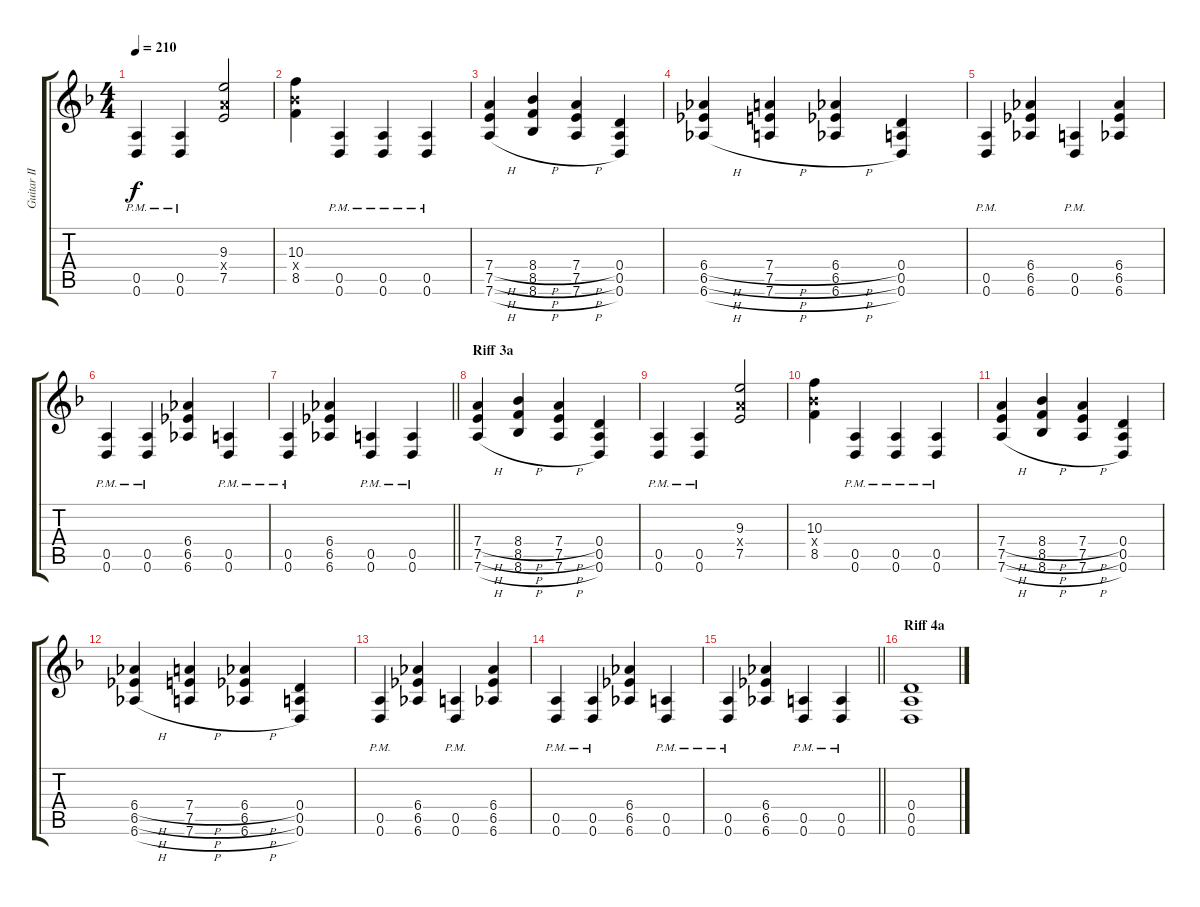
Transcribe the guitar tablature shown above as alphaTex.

\track ("Guitar II [Left]" "Guitar II ") {instrument distortionguitar}
\staff {score tabs}
\tuning (E4 B3 G3 D3 A2 D2) {hide}
\ts (4 4)
\tempo 210
\clef g2
\ks dminor
(0.5{pm} 0.6{pm}).4{dy f} (0.5{pm} 0.6{pm}).4 (9.3 7.4{x} 7.5).2 |
(10.3 8.4{x} 8.5).4 (0.5{pm} 0.6{pm}).4 (0.5{pm} 0.6{pm}).4 (0.5{pm} 0.6{pm}).4 |
(7.4{h} 7.5{h} 7.6{h}).4 (8.4{h} 8.5{h} 8.6{h}).4 (7.4{h} 7.5{h} 7.6{h}).4 (0.4 0.5 0.6).4 |
(6.4{h} 6.5{h} 6.6{h}).4 (7.4{h} 7.5{h} 7.6{h}).4 (6.4{h} 6.5{h} 6.6{h}).4 (0.4 0.5 0.6).4 |
(0.5{pm} 0.6{pm}).4 (6.4 6.5 6.6).4 (0.5{pm} 0.6{pm}).4 (6.4 6.5 6.6).4 |
(0.5{pm} 0.6{pm}).4 (0.5{pm} 0.6{pm}).4 (6.4 6.5 6.6).4 (0.5{pm} 0.6{pm}).4 |
\barLineRight lightlight
(0.5{pm} 0.6{pm}).4 (6.4 6.5 6.6).4 (0.5{pm} 0.6{pm}).4 (0.5{pm} 0.6{pm}).4 |
\section ("" "Riff 3a")
(7.4{h} 7.5{h} 7.6{h}).4 (8.4{h} 8.5{h} 8.6{h}).4 (7.4{h} 7.5{h} 7.6{h}).4 (0.4 0.5 0.6).4 |
(0.5{pm} 0.6{pm}).4 (0.5{pm} 0.6{pm}).4 (9.3 7.4{x} 7.5).2 |
(10.3 8.4{x} 8.5).4 (0.5{pm} 0.6{pm}).4 (0.5{pm} 0.6{pm}).4 (0.5{pm} 0.6{pm}).4 |
(7.4{h} 7.5{h} 7.6{h}).4 (8.4{h} 8.5{h} 8.6{h}).4 (7.4{h} 7.5{h} 7.6{h}).4 (0.4 0.5 0.6).4 |
(6.4{h} 6.5{h} 6.6{h}).4 (7.4{h} 7.5{h} 7.6{h}).4 (6.4{h} 6.5{h} 6.6{h}).4 (0.4 0.5 0.6).4 |
(0.5{pm} 0.6{pm}).4 (6.4 6.5 6.6).4 (0.5{pm} 0.6{pm}).4 (6.4 6.5 6.6).4 |
(0.5{pm} 0.6{pm}).4 (0.5{pm} 0.6{pm}).4 (6.4 6.5 6.6).4 (0.5{pm} 0.6{pm}).4 |
\barLineRight lightlight
(0.5{pm} 0.6{pm}).4 (6.4 6.5 6.6).4 (0.5{pm} 0.6{pm}).4 (0.5{pm} 0.6{pm}).4 |
\section ("" "Riff 4a")
(0.4 0.5 0.6).1
